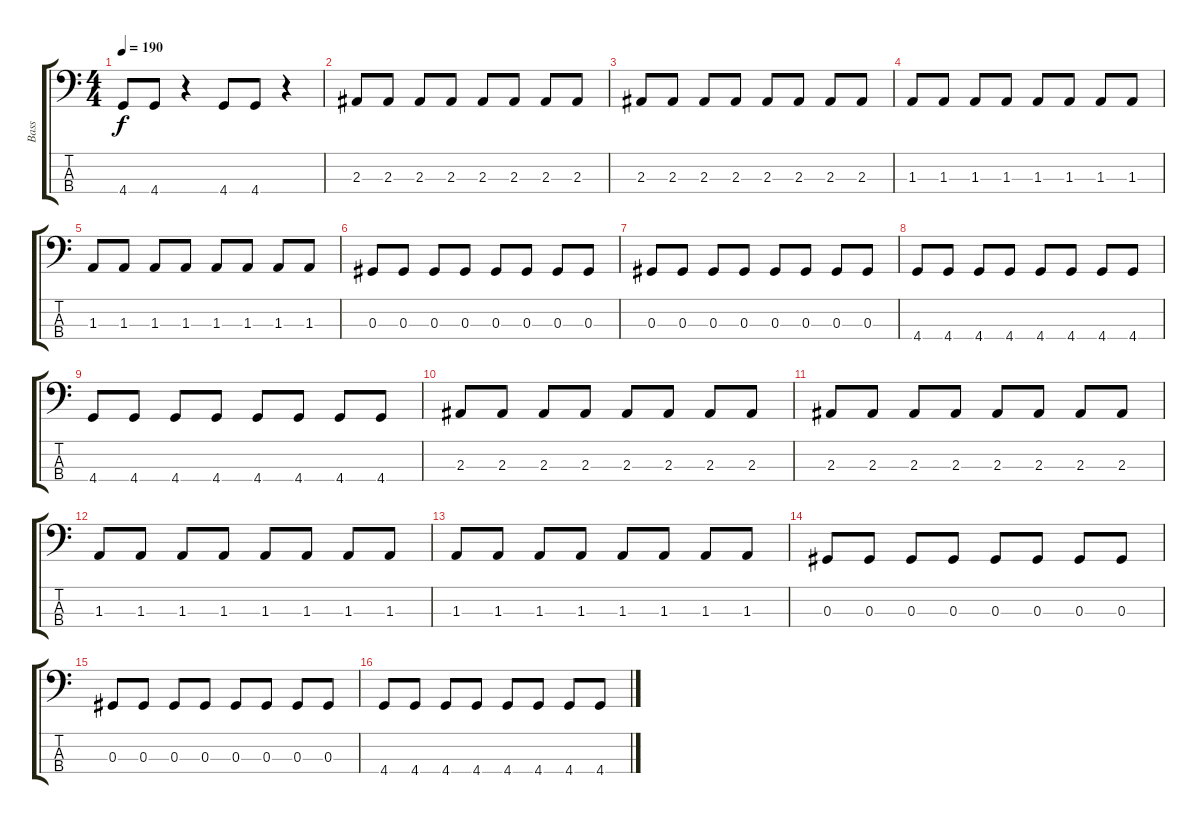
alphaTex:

\track ("Bass" "Bass") {instrument electricbassfinger}
\staff {score tabs}
\tuning (Gb2 Db2 Ab1 Eb1) {hide}
\ts (4 4)
\tempo 190
\clef f4
\ks c
4.4.8{dy f} 4.4.8 r.4 4.4.8 4.4.8 r.4 |
2.3.8 2.3.8 2.3.8 2.3.8 2.3.8 2.3.8 2.3.8 2.3.8 |
2.3.8 2.3.8 2.3.8 2.3.8 2.3.8 2.3.8 2.3.8 2.3.8 |
1.3.8 1.3.8 1.3.8 1.3.8 1.3.8 1.3.8 1.3.8 1.3.8 |
1.3.8 1.3.8 1.3.8 1.3.8 1.3.8 1.3.8 1.3.8 1.3.8 |
0.3.8 0.3.8 0.3.8 0.3.8 0.3.8 0.3.8 0.3.8 0.3.8 |
0.3.8 0.3.8 0.3.8 0.3.8 0.3.8 0.3.8 0.3.8 0.3.8 |
4.4.8 4.4.8 4.4.8 4.4.8 4.4.8 4.4.8 4.4.8 4.4.8 |
4.4.8 4.4.8 4.4.8 4.4.8 4.4.8 4.4.8 4.4.8 4.4.8 |
2.3.8 2.3.8 2.3.8 2.3.8 2.3.8 2.3.8 2.3.8 2.3.8 |
2.3.8 2.3.8 2.3.8 2.3.8 2.3.8 2.3.8 2.3.8 2.3.8 |
1.3.8 1.3.8 1.3.8 1.3.8 1.3.8 1.3.8 1.3.8 1.3.8 |
1.3.8 1.3.8 1.3.8 1.3.8 1.3.8 1.3.8 1.3.8 1.3.8 |
0.3.8 0.3.8 0.3.8 0.3.8 0.3.8 0.3.8 0.3.8 0.3.8 |
0.3.8 0.3.8 0.3.8 0.3.8 0.3.8 0.3.8 0.3.8 0.3.8 |
4.4.8 4.4.8 4.4.8 4.4.8 4.4.8 4.4.8 4.4.8 4.4.8
